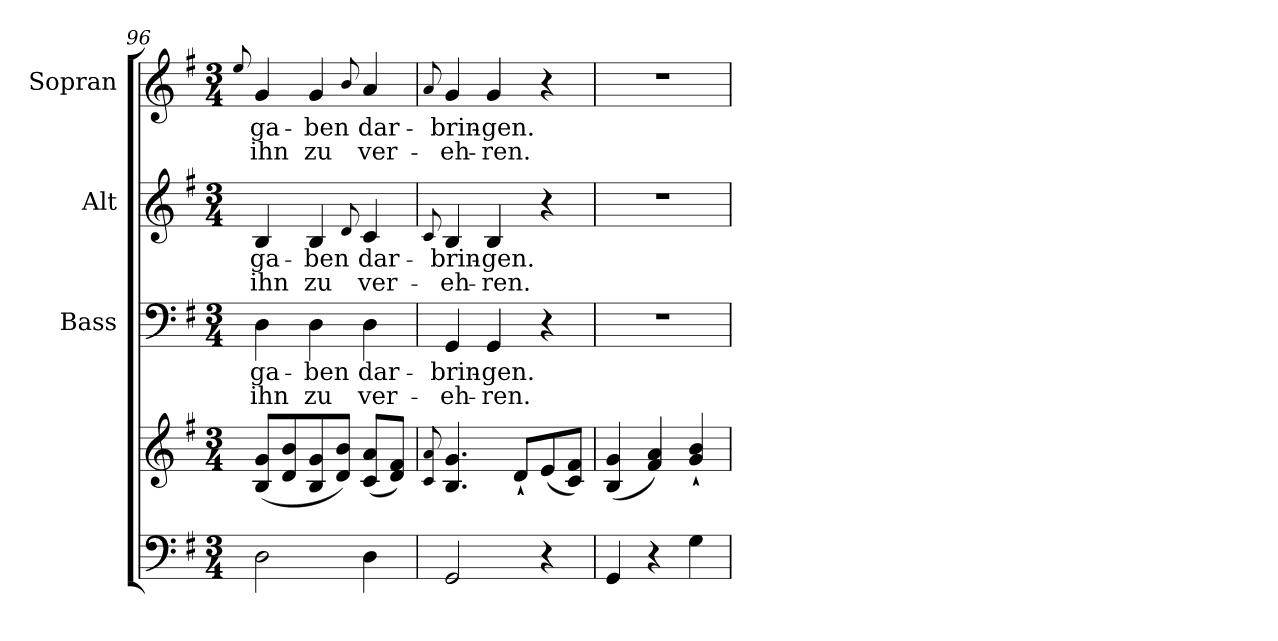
**kern	**kern	**kern	**text	**text	**kern	**text	**text	**kern	**text	**text
*part4	*part4	*part3	*part3	*part3	*part2	*part2	*part2	*part1	*part1	*part1
*staff5	*staff4	*staff3	*staff3	*staff3	*staff2	*staff2	*staff2	*staff1	*staff1	*staff1
*	*	*I"Bass	*	*	*I"Alt	*	*	*I"Sopran	*	*
*	*	*I'B.	*	*	*I'A.	*	*	*I'S.	*	*
!!LO:PB:g=z
*clefF4	*clefG2	*clefF4	*	*	*clefG2	*	*	*clefG2	*	*
*k[f#]	*k[f#]	*k[f#]	*	*	*k[f#]	*	*	*k[f#]	*	*
*G:	*G:	*G:	*	*	*G:	*	*	*G:	*	*
*M3/4	*M3/4	*M3/4	*	*	*M3/4	*	*	*M3/4	*	*
=96	=96	=96	=96	=96	=96	=96	=96	=96	=96	=96
.	.	.	.	.	.	.	.	8qqee/	.	.
!	!	!	!LO:LY:b	!LO:LY:b	!	!LO:LY:b	!LO:LY:b	!	!LO:LY:b	!LO:LY:b
2D\	(<8B/ 8g/L	4D\	-ga-	ihn	4B/	-ga-	ihn	4g/	-ga-	ihn
.	8d/ 8b/	.	.	.	.	.	.	.	.	.
!	!	!	!LO:LY:b	!LO:LY:b	!	!LO:LY:b	!LO:LY:b	!	!LO:LY:b	!LO:LY:b
.	8B/ 8g/	4D\	-ben	zu	4B/	-ben	zu	4g/	-ben	zu
.	8d/ 8b/J)	.	.	.	.	.	.	.	.	.
.	.	.	.	.	8qqd/	.	.	8qqb/	.	.
!	!	!	!LO:LY:b	!LO:LY:b	!	!LO:LY:b	!LO:LY:b	!	!LO:LY:b	!LO:LY:b
4D\	(<8c/ 8a/L	4D\	dar-	ver-	4c/	dar-	ver-	4a/	dar-	ver-
.	8d/ 8f#/J)	.	.	.	.	.	.	.	.	.
=97	=97	=97	=97	=97	=97	=97	=97	=97	=97	=97
.	8qqc/ 8qqa/	.	.	.	8qqc/	.	.	8qqa/	.	.
!	!	!	!LO:LY:b	!LO:LY:b	!	!LO:LY:b	!LO:LY:b	!	!LO:LY:b	!LO:LY:b
2GG/	4.B/ 4.g/	4GG/	-brin-	-eh-	4B/	-brin-	-eh-	4g/	-brin-	-eh-
!	!	!	!LO:LY:b	!LO:LY:b	!	!LO:LY:b	!LO:LY:b	!	!LO:LY:b	!LO:LY:b
.	.	4GG/	-gen.	-ren.	4B/	-gen.	-ren.	4g/	-gen.	-ren.
.	8d`</L	.	.	.	.	.	.	.	.	.
4r	(<8e/	4r	.	.	4r	.	.	4r	.	.
.	8c/ 8f#/J)	.	.	.	.	.	.	.	.	.
=98	=98	=98	=98	=98	=98	=98	=98	=98	=98	=98
4GG/	(<4B/ 4g/	2.r	.	.	2.r	.	.	2.r	.	.
4r	4f#/ 4a/)	.	.	.	.	.	.	.	.	.
4G\	4g/`< 4b/`<	.	.	.	.	.	.	.	.	.
=	=	=	=	=	=	=	=	=	=	=
*-	*-	*-	*-	*-	*-	*-	*-	*-	*-	*-
